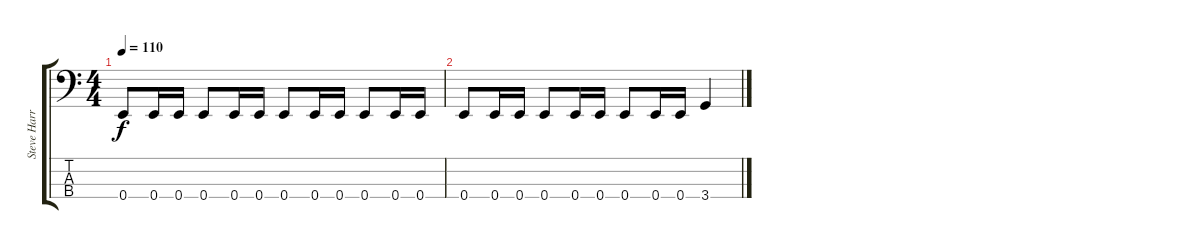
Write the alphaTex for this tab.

\track ("Steve Harris" "Steve Harr") {instrument electricbassfinger}
\staff {score tabs}
\tuning (G2 D2 A1 E1) {hide}
\ts (4 4)
\tempo 110
\clef f4
\ks c
0.4.8{dy f} 0.4.16 0.4.16 0.4.8 0.4.16 0.4.16 0.4.8 0.4.16 0.4.16 0.4.8 0.4.16 0.4.16 |
0.4.8 0.4.16 0.4.16 0.4.8 0.4.16 0.4.16 0.4.8 0.4.16 0.4.16 3.4.4
